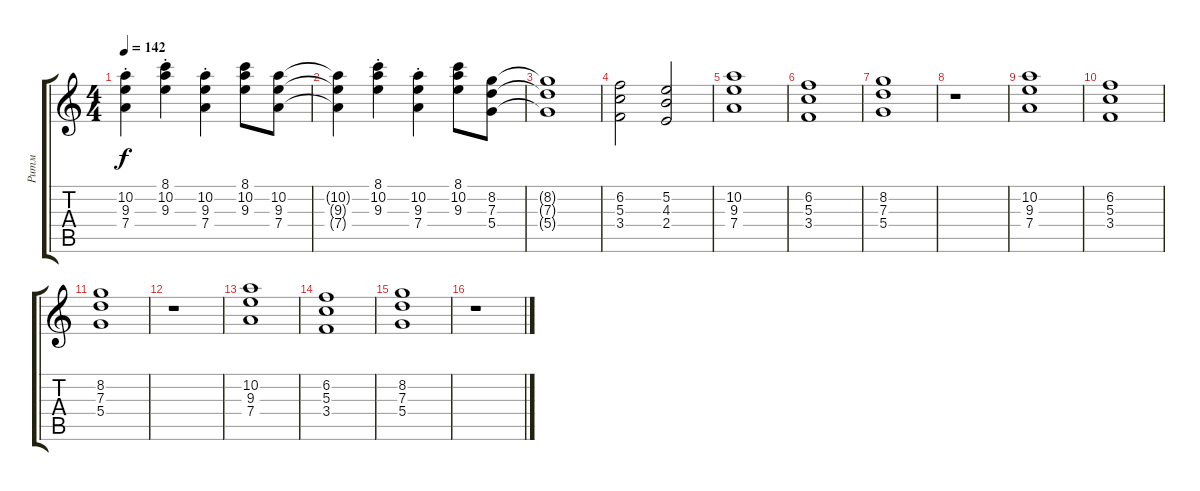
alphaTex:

\track ("Ритм" "Ритм") {instrument electricguitarclean}
\staff {score tabs}
\tuning (E4 B3 G3 D3 A2 E2) {hide}
\ts (4 4)
\tempo 142
\clef g2
\ks c
(10.2{st} 9.3{st} 7.4{st}).4{dy f} (8.1{st} 10.2{st} 9.3{st}).4 (10.2{st} 9.3{st} 7.4{st}).4 (8.1 10.2 9.3).8 (10.2 9.3 7.4).8 |
(10.2{t} 9.3{t} 7.4{t}).4 (8.1{st} 10.2{st} 9.3{st}).4 (10.2{st} 9.3{st} 7.4{st}).4 (8.1 10.2 9.3).8 (8.2 7.3 5.4).8 |
(8.2{t} 7.3{t} 5.4{t}).1 |
(6.2 5.3 3.4).2 (5.2 4.3 2.4).2 |
(10.2 9.3 7.4).1 |
(6.2 5.3 3.4).1 |
(8.2 7.3 5.4).1 |
r.1 |
(10.2 9.3 7.4).1 |
(6.2 5.3 3.4).1 |
(8.2 7.3 5.4).1 |
r.1 |
(10.2 9.3 7.4).1 |
(6.2 5.3 3.4).1 |
(8.2 7.3 5.4).1 |
r.1
